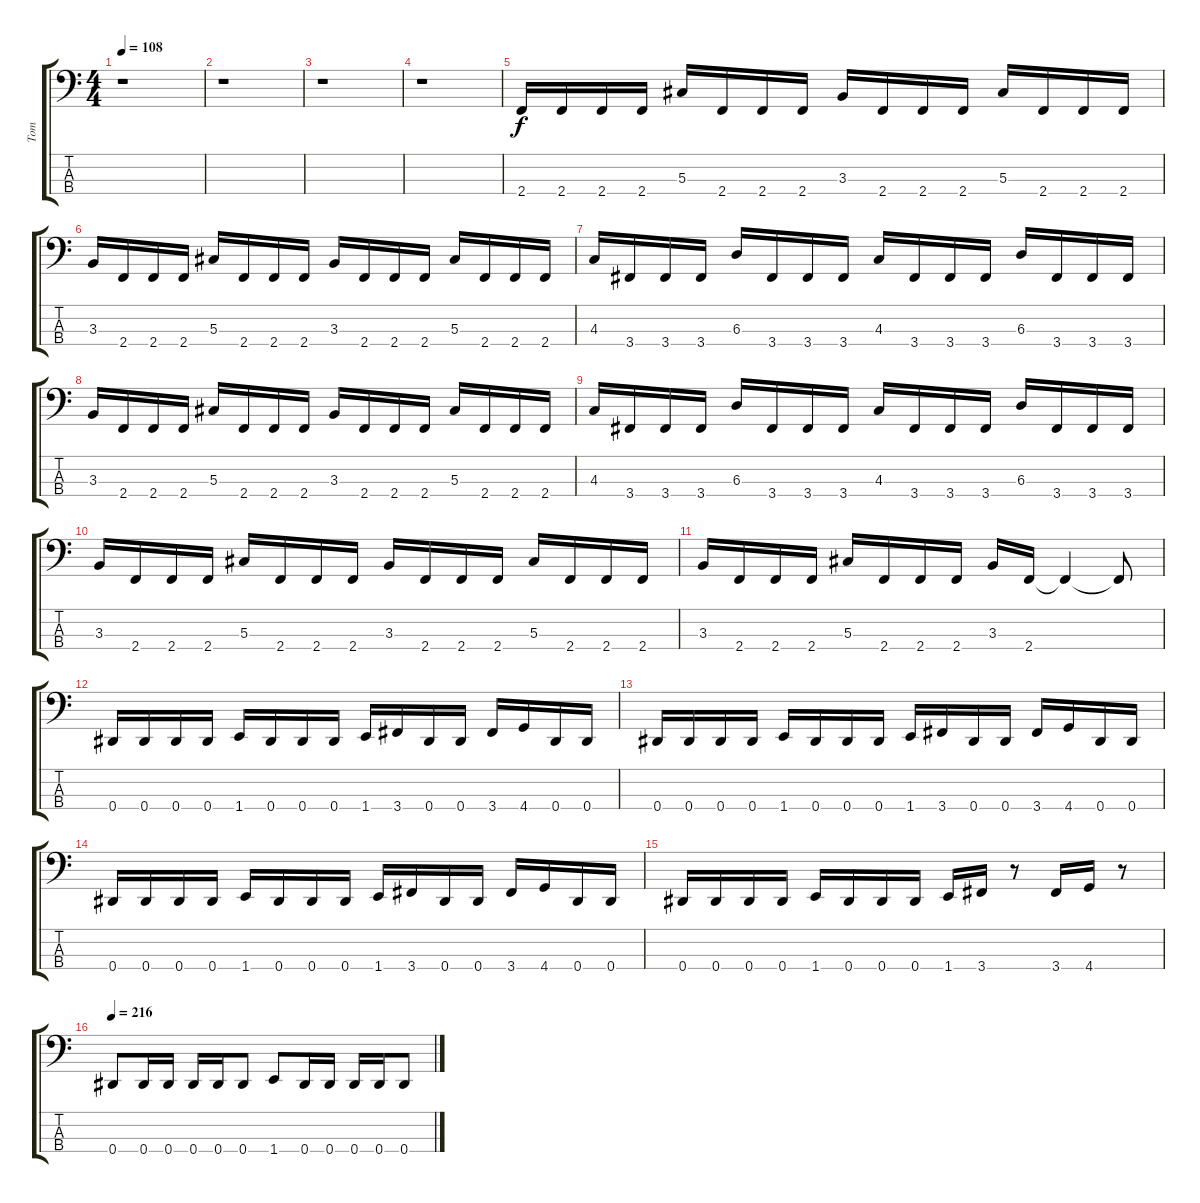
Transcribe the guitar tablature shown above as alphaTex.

\track ("Tom" "Tom") {instrument electricbasspick}
\staff {score tabs}
\tuning (Gb2 Db2 Ab1 Eb1) {hide}
\ts (4 4)
\tempo 108
\clef f4
\ks c
r.1{dy f instrument electricbasspick} |
r.1 |
r.1 |
r.1 |
2.4.16 2.4.16 2.4.16 2.4.16 5.3.16 2.4.16 2.4.16 2.4.16 3.3.16 2.4.16 2.4.16 2.4.16 5.3.16 2.4.16 2.4.16 2.4.16 |
3.3.16 2.4.16 2.4.16 2.4.16 5.3.16 2.4.16 2.4.16 2.4.16 3.3.16 2.4.16 2.4.16 2.4.16 5.3.16 2.4.16 2.4.16 2.4.16 |
4.3.16 3.4.16 3.4.16 3.4.16 6.3.16 3.4.16 3.4.16 3.4.16 4.3.16 3.4.16 3.4.16 3.4.16 6.3.16 3.4.16 3.4.16 3.4.16 |
3.3.16 2.4.16 2.4.16 2.4.16 5.3.16 2.4.16 2.4.16 2.4.16 3.3.16 2.4.16 2.4.16 2.4.16 5.3.16 2.4.16 2.4.16 2.4.16 |
4.3.16 3.4.16 3.4.16 3.4.16 6.3.16 3.4.16 3.4.16 3.4.16 4.3.16 3.4.16 3.4.16 3.4.16 6.3.16 3.4.16 3.4.16 3.4.16 |
3.3.16 2.4.16 2.4.16 2.4.16 5.3.16 2.4.16 2.4.16 2.4.16 3.3.16 2.4.16 2.4.16 2.4.16 5.3.16 2.4.16 2.4.16 2.4.16 |
3.3.16 2.4.16 2.4.16 2.4.16 5.3.16 2.4.16 2.4.16 2.4.16 3.3.16 2.4.16 2.4{t}.4 2.4{t}.8 |
0.4.16 0.4.16 0.4.16 0.4.16 1.4.16 0.4.16 0.4.16 0.4.16 1.4.16 3.4.16 0.4.16 0.4.16 3.4.16 4.4.16 0.4.16 0.4.16 |
0.4.16 0.4.16 0.4.16 0.4.16 1.4.16 0.4.16 0.4.16 0.4.16 1.4.16 3.4.16 0.4.16 0.4.16 3.4.16 4.4.16 0.4.16 0.4.16 |
0.4.16 0.4.16 0.4.16 0.4.16 1.4.16 0.4.16 0.4.16 0.4.16 1.4.16 3.4.16 0.4.16 0.4.16 3.4.16 4.4.16 0.4.16 0.4.16 |
0.4.16 0.4.16 0.4.16 0.4.16 1.4.16 0.4.16 0.4.16 0.4.16 1.4.16 3.4.16 r.8 3.4.16 4.4.16 r.8 |
\tempo 216
0.4.8 0.4.16 0.4.16 0.4.16 0.4.16 0.4.8 1.4.8 0.4.16 0.4.16 0.4.16 0.4.16 0.4.8
